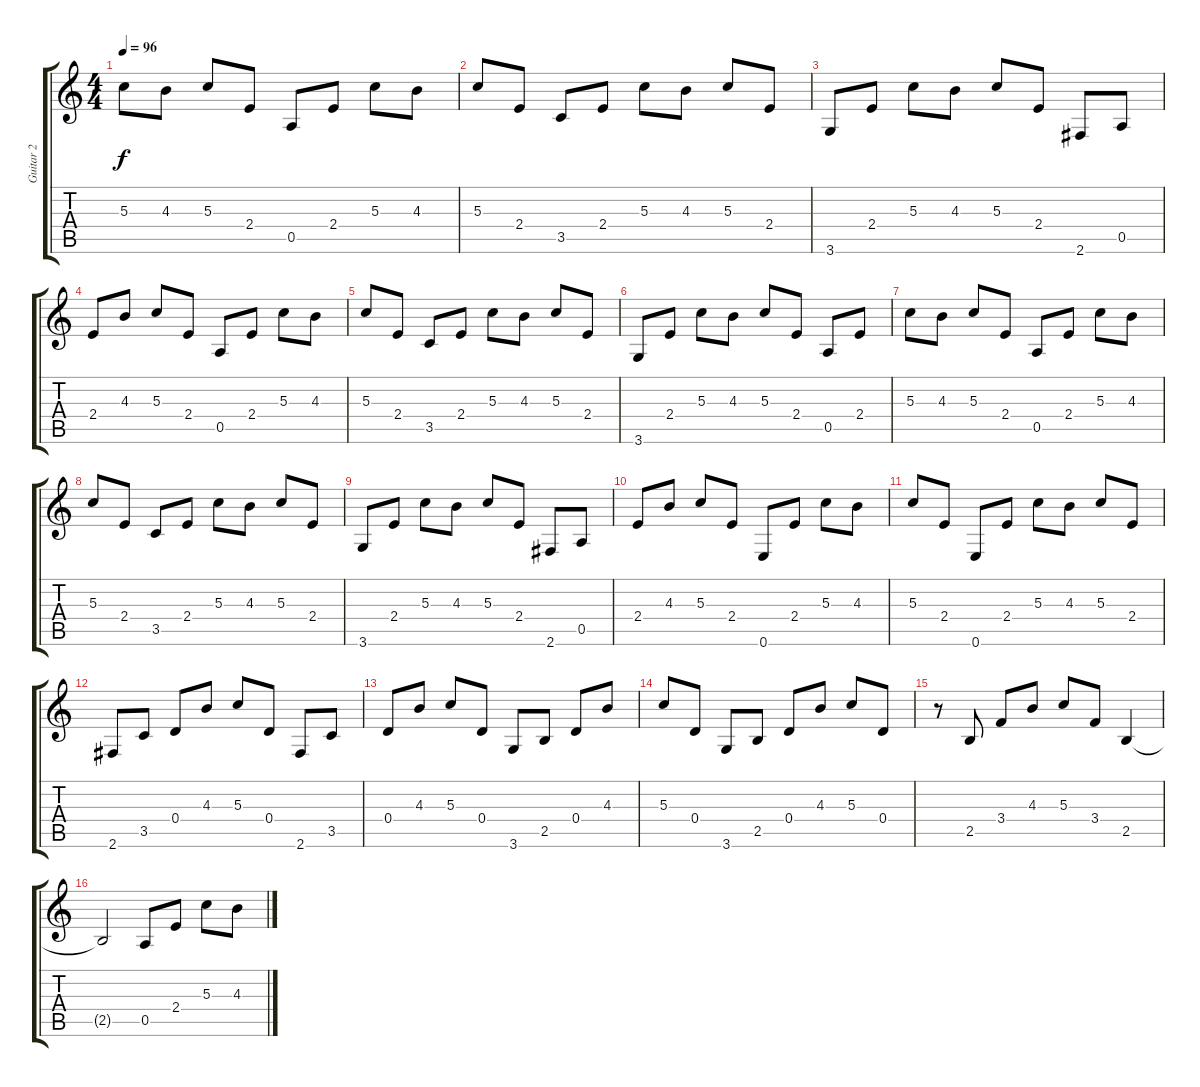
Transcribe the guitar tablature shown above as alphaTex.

\track ("Guitar 2" "Guitar 2") {instrument electricguitarclean}
\staff {score tabs}
\tuning (E4 B3 G3 D3 A2 E2) {hide}
\ts (4 4)
\tempo 96
\clef g2
\ks c
5.3.8{dy f} 4.3.8 5.3.8 2.4.8 0.5.8 2.4.8 5.3.8 4.3.8 |
5.3.8 2.4.8 3.5.8 2.4.8 5.3.8 4.3.8 5.3.8 2.4.8 |
3.6.8 2.4.8 5.3.8 4.3.8 5.3.8 2.4.8 2.6.8 0.5.8 |
2.4.8 4.3.8 5.3.8 2.4.8 0.5.8 2.4.8 5.3.8 4.3.8 |
5.3.8 2.4.8 3.5.8 2.4.8 5.3.8 4.3.8 5.3.8 2.4.8 |
3.6.8 2.4.8 5.3.8 4.3.8 5.3.8 2.4.8 0.5.8 2.4.8 |
5.3.8 4.3.8 5.3.8 2.4.8 0.5.8 2.4.8 5.3.8 4.3.8 |
5.3.8 2.4.8 3.5.8 2.4.8 5.3.8 4.3.8 5.3.8 2.4.8 |
3.6.8 2.4.8 5.3.8 4.3.8 5.3.8 2.4.8 2.6.8 0.5.8 |
2.4.8 4.3.8 5.3.8 2.4.8 0.6.8 2.4.8 5.3.8 4.3.8 |
5.3.8 2.4.8 0.6.8 2.4.8 5.3.8 4.3.8 5.3.8 2.4.8 |
2.6.8 3.5.8 0.4.8 4.3.8 5.3.8 0.4.8 2.6.8 3.5.8 |
0.4.8 4.3.8 5.3.8 0.4.8 3.6.8 2.5.8 0.4.8 4.3.8 |
5.3.8 0.4.8 3.6.8 2.5.8 0.4.8 4.3.8 5.3.8 0.4.8 |
r.8 2.5.8 3.4.8 4.3.8 5.3.8 3.4.8 2.5.4 |
2.5{t}.2 0.5.8 2.4.8 5.3.8 4.3.8
